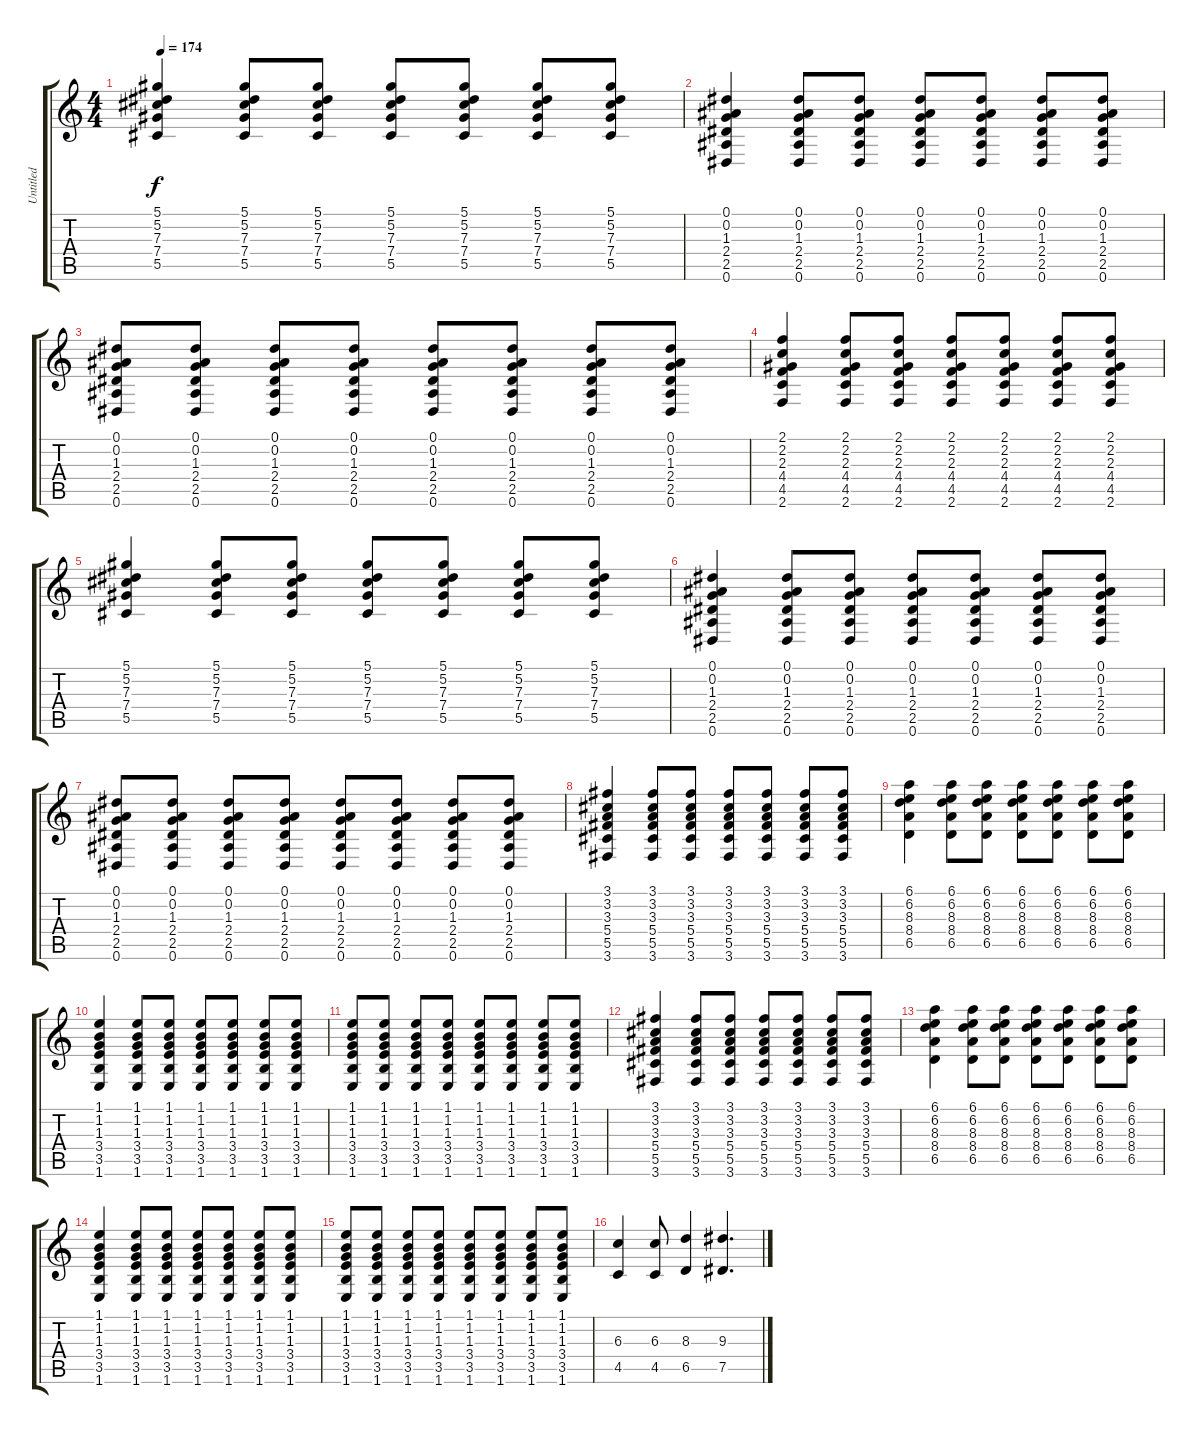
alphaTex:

\track ("Untitled" "Untitled") {instrument overdrivenguitar}
\staff {score tabs}
\tuning (Eb4 Bb3 Gb3 Db3 Ab2 Eb2) {hide}
\ts (4 4)
\tempo 174
\clef g2
\ks c
(5.1 5.2 7.3 7.4 5.5).4{dy f} (5.1 5.2 7.3 7.4 5.5).8 (5.1 5.2 7.3 7.4 5.5).8 (5.1 5.2 7.3 7.4 5.5).8 (5.1 5.2 7.3 7.4 5.5).8 (5.1 5.2 7.3 7.4 5.5).8 (5.1 5.2 7.3 7.4 5.5).8 |
(0.1 0.2 1.3 2.4 2.5 0.6).4 (0.1 0.2 1.3 2.4 2.5 0.6).8 (0.1 0.2 1.3 2.4 2.5 0.6).8 (0.1 0.2 1.3 2.4 2.5 0.6).8 (0.1 0.2 1.3 2.4 2.5 0.6).8 (0.1 0.2 1.3 2.4 2.5 0.6).8 (0.1 0.2 1.3 2.4 2.5 0.6).8 |
(0.1 0.2 1.3 2.4 2.5 0.6).8 (0.1 0.2 1.3 2.4 2.5 0.6).8 (0.1 0.2 1.3 2.4 2.5 0.6).8 (0.1 0.2 1.3 2.4 2.5 0.6).8 (0.1 0.2 1.3 2.4 2.5 0.6).8 (0.1 0.2 1.3 2.4 2.5 0.6).8 (0.1 0.2 1.3 2.4 2.5 0.6).8 (0.1 0.2 1.3 2.4 2.5 0.6).8 |
(2.1 2.2 2.3 4.4 4.5 2.6).4 (2.1 2.2 2.3 4.4 4.5 2.6).8 (2.1 2.2 2.3 4.4 4.5 2.6).8 (2.1 2.2 2.3 4.4 4.5 2.6).8 (2.1 2.2 2.3 4.4 4.5 2.6).8 (2.1 2.2 2.3 4.4 4.5 2.6).8 (2.1 2.2 2.3 4.4 4.5 2.6).8 |
(5.1 5.2 7.3 7.4 5.5).4 (5.1 5.2 7.3 7.4 5.5).8 (5.1 5.2 7.3 7.4 5.5).8 (5.1 5.2 7.3 7.4 5.5).8 (5.1 5.2 7.3 7.4 5.5).8 (5.1 5.2 7.3 7.4 5.5).8 (5.1 5.2 7.3 7.4 5.5).8 |
(0.1 0.2 1.3 2.4 2.5 0.6).4 (0.1 0.2 1.3 2.4 2.5 0.6).8 (0.1 0.2 1.3 2.4 2.5 0.6).8 (0.1 0.2 1.3 2.4 2.5 0.6).8 (0.1 0.2 1.3 2.4 2.5 0.6).8 (0.1 0.2 1.3 2.4 2.5 0.6).8 (0.1 0.2 1.3 2.4 2.5 0.6).8 |
(0.1 0.2 1.3 2.4 2.5 0.6).8 (0.1 0.2 1.3 2.4 2.5 0.6).8 (0.1 0.2 1.3 2.4 2.5 0.6).8 (0.1 0.2 1.3 2.4 2.5 0.6).8 (0.1 0.2 1.3 2.4 2.5 0.6).8 (0.1 0.2 1.3 2.4 2.5 0.6).8 (0.1 0.2 1.3 2.4 2.5 0.6).8 (0.1 0.2 1.3 2.4 2.5 0.6).8 |
(3.1 3.2 3.3 5.4 5.5 3.6).4 (3.1 3.2 3.3 5.4 5.5 3.6).8 (3.1 3.2 3.3 5.4 5.5 3.6).8 (3.1 3.2 3.3 5.4 5.5 3.6).8 (3.1 3.2 3.3 5.4 5.5 3.6).8 (3.1 3.2 3.3 5.4 5.5 3.6).8 (3.1 3.2 3.3 5.4 5.5 3.6).8 |
(6.1 6.2 8.3 8.4 6.5).4 (6.1 6.2 8.3 8.4 6.5).8 (6.1 6.2 8.3 8.4 6.5).8 (6.1 6.2 8.3 8.4 6.5).8 (6.1 6.2 8.3 8.4 6.5).8 (6.1 6.2 8.3 8.4 6.5).8 (6.1 6.2 8.3 8.4 6.5).8 |
(1.1 1.2 1.3 3.4 3.5 1.6).4 (1.1 1.2 1.3 3.4 3.5 1.6).8 (1.1 1.2 1.3 3.4 3.5 1.6).8 (1.1 1.2 1.3 3.4 3.5 1.6).8 (1.1 1.2 1.3 3.4 3.5 1.6).8 (1.1 1.2 1.3 3.4 3.5 1.6).8 (1.1 1.2 1.3 3.4 3.5 1.6).8 |
(1.1 1.2 1.3 3.4 3.5 1.6).8 (1.1 1.2 1.3 3.4 3.5 1.6).8 (1.1 1.2 1.3 3.4 3.5 1.6).8 (1.1 1.2 1.3 3.4 3.5 1.6).8 (1.1 1.2 1.3 3.4 3.5 1.6).8 (1.1 1.2 1.3 3.4 3.5 1.6).8 (1.1 1.2 1.3 3.4 3.5 1.6).8 (1.1 1.2 1.3 3.4 3.5 1.6).8 |
(3.1 3.2 3.3 5.4 5.5 3.6).4 (3.1 3.2 3.3 5.4 5.5 3.6).8 (3.1 3.2 3.3 5.4 5.5 3.6).8 (3.1 3.2 3.3 5.4 5.5 3.6).8 (3.1 3.2 3.3 5.4 5.5 3.6).8 (3.1 3.2 3.3 5.4 5.5 3.6).8 (3.1 3.2 3.3 5.4 5.5 3.6).8 |
(6.1 6.2 8.3 8.4 6.5).4 (6.1 6.2 8.3 8.4 6.5).8 (6.1 6.2 8.3 8.4 6.5).8 (6.1 6.2 8.3 8.4 6.5).8 (6.1 6.2 8.3 8.4 6.5).8 (6.1 6.2 8.3 8.4 6.5).8 (6.1 6.2 8.3 8.4 6.5).8 |
(1.1 1.2 1.3 3.4 3.5 1.6).4 (1.1 1.2 1.3 3.4 3.5 1.6).8 (1.1 1.2 1.3 3.4 3.5 1.6).8 (1.1 1.2 1.3 3.4 3.5 1.6).8 (1.1 1.2 1.3 3.4 3.5 1.6).8 (1.1 1.2 1.3 3.4 3.5 1.6).8 (1.1 1.2 1.3 3.4 3.5 1.6).8 |
(1.1 1.2 1.3 3.4 3.5 1.6).8 (1.1 1.2 1.3 3.4 3.5 1.6).8 (1.1 1.2 1.3 3.4 3.5 1.6).8 (1.1 1.2 1.3 3.4 3.5 1.6).8 (1.1 1.2 1.3 3.4 3.5 1.6).8 (1.1 1.2 1.3 3.4 3.5 1.6).8 (1.1 1.2 1.3 3.4 3.5 1.6).8 (1.1 1.2 1.3 3.4 3.5 1.6).8 |
(6.3 4.5).4 (6.3 4.5).8 (8.3 6.5).4 (9.3 7.5).4{d}
